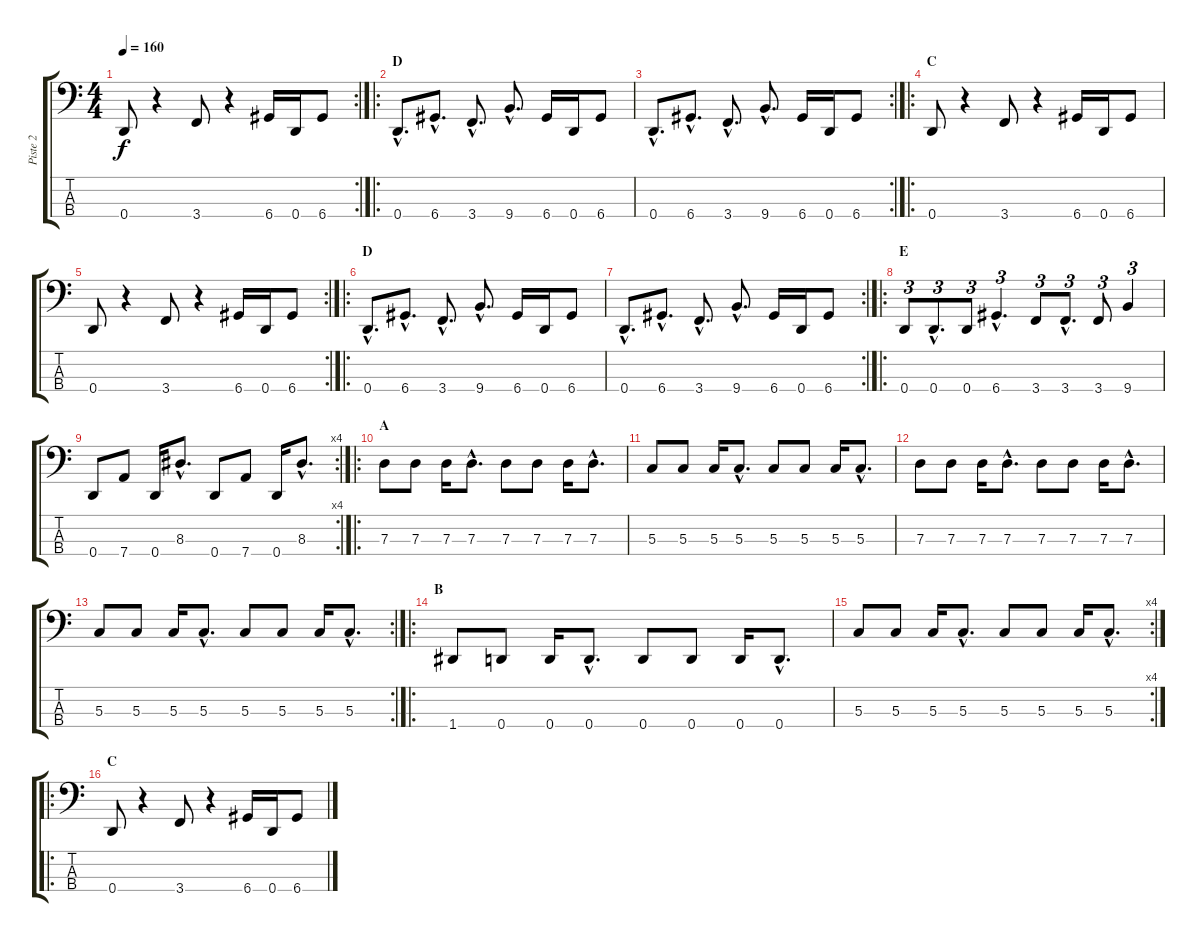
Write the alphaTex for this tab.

\track ("Piste 2" "Piste 2") {instrument electricbassfinger}
\staff {score tabs}
\tuning (F2 C2 G1 D1) {hide}
\rc 2
\ts (4 4)
\tempo 160
\clef f4
\ks c
0.4.8{dy f} r.4 3.4.8 r.4 6.4.16 0.4.16 6.4.8 |
\ro
\section ("" "D")
0.4{hac}.8{d} 6.4{hac}.8{d} 3.4{hac}.8{d} 9.4{hac}.8{d} 6.4.16 0.4.16 6.4.8 |
\rc 2
0.4{hac}.8{d} 6.4{hac}.8{d} 3.4{hac}.8{d} 9.4{hac}.8{d} 6.4.16 0.4.16 6.4.8 |
\ro
\section ("" "C")
0.4.8 r.4 3.4.8 r.4 6.4.16 0.4.16 6.4.8 |
\rc 2
0.4.8 r.4 3.4.8 r.4 6.4.16 0.4.16 6.4.8 |
\ro
\section ("" "D")
0.4{hac}.8{d} 6.4{hac}.8{d} 3.4{hac}.8{d} 9.4{hac}.8{d} 6.4.16 0.4.16 6.4.8 |
\rc 2
0.4{hac}.8{d} 6.4{hac}.8{d} 3.4{hac}.8{d} 9.4{hac}.8{d} 6.4.16 0.4.16 6.4.8 |
\ro
\section ("" "E")
0.4.8{tu (3 2)} 0.4{hac}.8{d tu (3 2)} 0.4.8{tu (3 2)} 6.4{hac}.4{d tu (3 2)} 3.4.8{tu (3 2)} 3.4{hac}.8{d tu (3 2)} 3.4.8{tu (3 2)} 9.4.4{tu (3 2)} |
\rc 4
0.4.8 7.4.8 0.4.16 8.3{hac}.8{d} 0.4.8 7.4.8 0.4.16 8.3{hac}.8{d} |
\ro
\section ("" "A")
7.3.8 7.3.8 7.3.16 7.3{hac}.8{d} 7.3.8 7.3.8 7.3.16 7.3{hac}.8{d} |
5.3.8 5.3.8 5.3.16 5.3{hac}.8{d} 5.3.8 5.3.8 5.3.16 5.3{hac}.8{d} |
7.3.8 7.3.8 7.3.16 7.3{hac}.8{d} 7.3.8 7.3.8 7.3.16 7.3{hac}.8{d} |
\rc 2
5.3.8 5.3.8 5.3.16 5.3{hac}.8{d} 5.3.8 5.3.8 5.3.16 5.3{hac}.8{d} |
\ro
\section ("" "B")
1.4.8 0.4.8 0.4.16 0.4{hac}.8{d} 0.4.8 0.4.8 0.4.16 0.4{hac}.8{d} |
\rc 4
5.3.8 5.3.8 5.3.16 5.3{hac}.8{d} 5.3.8 5.3.8 5.3.16 5.3{hac}.8{d} |
\ro
\section ("" "C")
0.4.8 r.4 3.4.8 r.4 6.4.16 0.4.16 6.4.8
